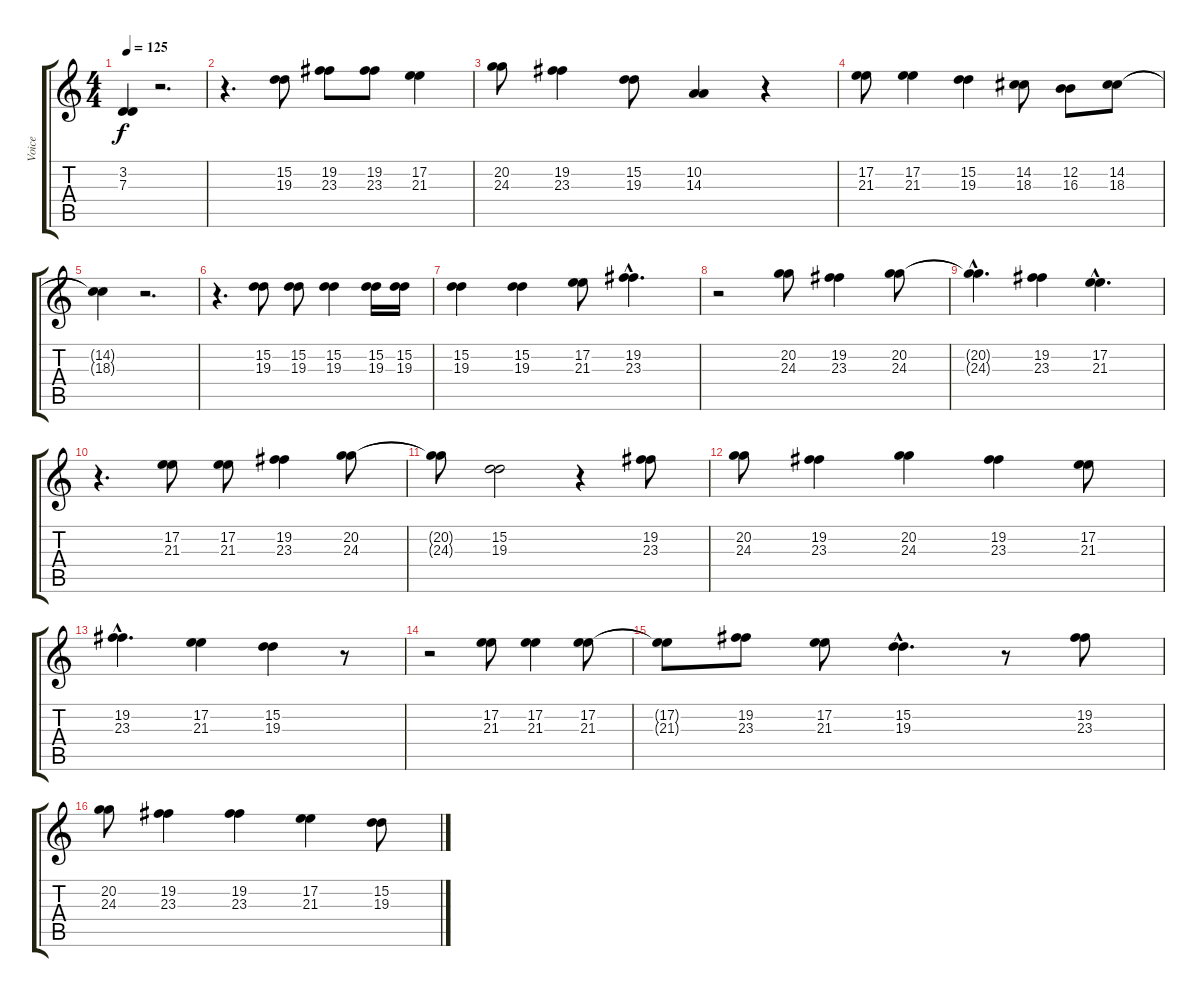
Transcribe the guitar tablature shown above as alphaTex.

\track ("Voice" "Voice") {instrument synthbrass1}
\staff {score tabs}
\tuning (E4 B3 G3 D3 A2 E2) {hide}
\ts (4 4)
\tempo 125
\clef g2
\ks c
(3.2{t} 7.3{t}).4{dy f} r.2{d} |
r.4{d} (15.2 19.3).8 (19.2 23.3).8 (19.2 23.3).8 (17.2 21.3).4 |
(20.2 24.3).8 (19.2 23.3).4 (15.2 19.3).8 (10.2 14.3).4 r.4 |
(17.2 21.3).8 (17.2 21.3).4 (15.2 19.3).4 (14.2 18.3).8 (12.2 16.3).8 (14.2 18.3).8 |
(14.2{t} 18.3{t}).4 r.2{d} |
r.4{d} (15.2 19.3).8 (15.2 19.3).8 (15.2 19.3).4 (15.2 19.3).16 (15.2 19.3).16 |
(15.2 19.3).4 (15.2 19.3).4 (17.2 21.3).8 (19.2{hac} 23.3{hac}).4{d} |
r.2 (20.2 24.3).8 (19.2 23.3).4 (20.2 24.3).8 |
(20.2{hac t} 24.3{hac t}).4{d} (19.2 23.3).4 (17.2{hac} 21.3{hac}).4{d} |
r.4{d} (17.2 21.3).8 (17.2 21.3).8 (19.2 23.3).4 (20.2 24.3).8 |
(20.2{t} 24.3{t}).8 (15.2 19.3).2 r.4 (19.2 23.3).8 |
(20.2 24.3).8 (19.2 23.3).4 (20.2 24.3).4 (19.2 23.3).4 (17.2 21.3).8 |
(19.2{hac} 23.3{hac}).4{d} (17.2 21.3).4 (15.2 19.3).4 r.8 |
r.2 (17.2 21.3).8 (17.2 21.3).4 (17.2 21.3).8 |
(17.2{t} 21.3{t}).8 (19.2 23.3).8 (17.2 21.3).8 (15.2{hac} 19.3{hac}).4{d} r.8 (19.2 23.3).8 |
(20.2 24.3).8 (19.2 23.3).4 (19.2 23.3).4 (17.2 21.3).4 (15.2 19.3).8
